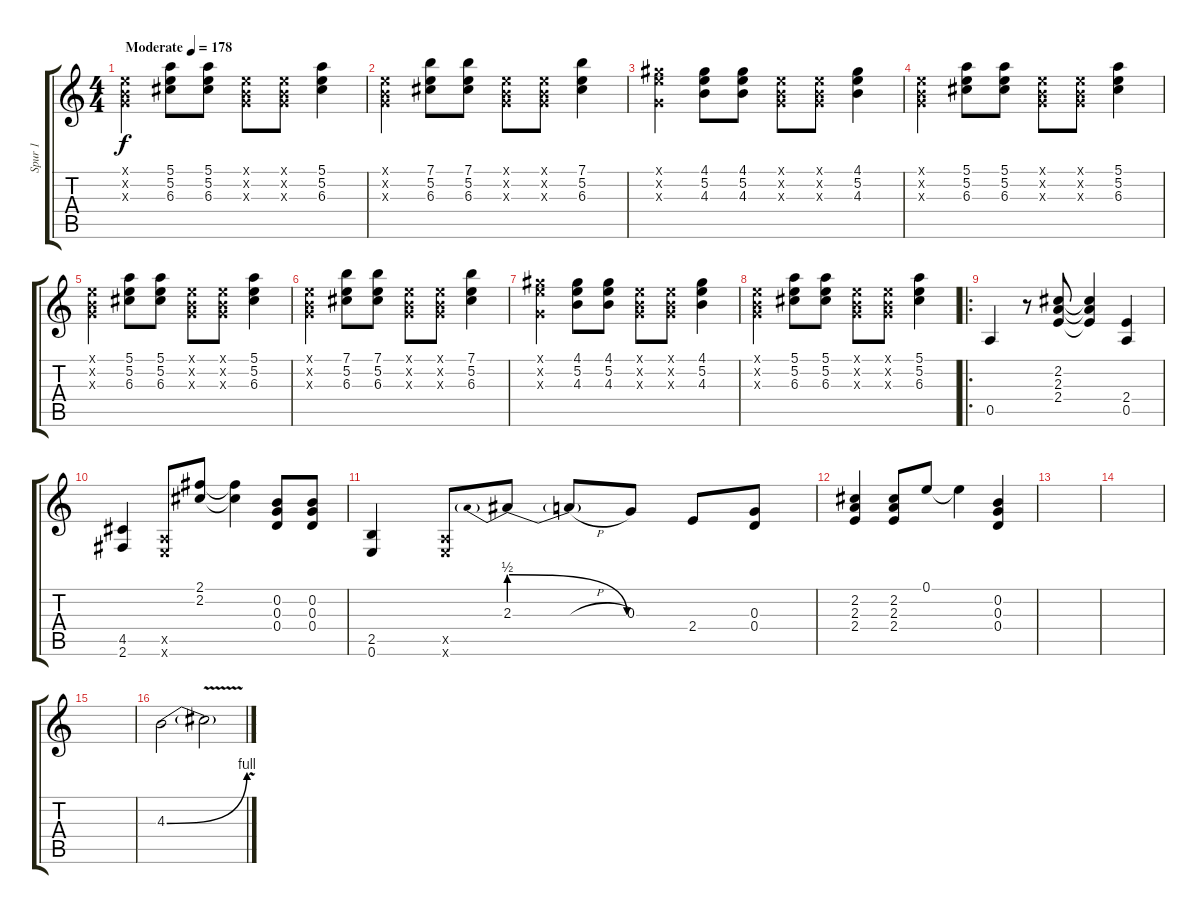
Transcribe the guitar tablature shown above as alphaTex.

\track ("Spur 1" "Spur 1") {instrument distortionguitar}
\staff {score tabs}
\tuning (E4 B3 G3 D3 A2 E2) {hide}
\ts (4 4)
\tempo (178 "Moderate")
\clef g2
\ks c
(0.1{x} 0.2{x} 0.3{x}).4{dy f instrument distortionguitar} (5.1 5.2 6.3).8 (5.1 5.2 6.3).8 (0.1{x} 0.2{x} 0.3{x}).8 (0.1{x} 0.2{x} 0.3{x}).8 (5.1 5.2 6.3).4 |
(0.1{x} 0.2{x} 0.3{x}).4 (7.1 5.2 6.3).8 (7.1 5.2 6.3).8 (0.1{x} 0.2{x} 0.3{x}).8 (0.1{x} 0.2{x} 0.3{x}).8 (7.1 5.2 6.3).4 |
(4.1{x} 5.2{x} 0.3{x}).4 (4.1 5.2 4.3).8 (4.1 5.2 4.3).8 (0.1{x} 0.2{x} 0.3{x}).8 (0.1{x} 0.2{x} 0.3{x}).8 (4.1 5.2 4.3).4 |
(0.1{x} 0.2{x} 0.3{x}).4 (5.1 5.2 6.3).8 (5.1 5.2 6.3).8 (0.1{x} 0.2{x} 0.3{x}).8 (0.1{x} 0.2{x} 0.3{x}).8 (5.1 5.2 6.3).4 |
(0.1{x} 0.2{x} 0.3{x}).4 (5.1 5.2 6.3).8 (5.1 5.2 6.3).8 (0.1{x} 0.2{x} 0.3{x}).8 (0.1{x} 0.2{x} 0.3{x}).8 (5.1 5.2 6.3).4 |
(0.1{x} 0.2{x} 0.3{x}).4 (7.1 5.2 6.3).8 (7.1 5.2 6.3).8 (0.1{x} 0.2{x} 0.3{x}).8 (0.1{x} 0.2{x} 0.3{x}).8 (7.1 5.2 6.3).4 |
(4.1{x} 5.2{x} 0.3{x}).4 (4.1 5.2 4.3).8 (4.1 5.2 4.3).8 (0.1{x} 0.2{x} 0.3{x}).8 (0.1{x} 0.2{x} 0.3{x}).8 (4.1 5.2 4.3).4 |
(0.1{x} 0.2{x} 0.3{x}).4 (5.1 5.2 6.3).8 (5.1 5.2 6.3).8 (0.1{x} 0.2{x} 0.3{x}).8 (0.1{x} 0.2{x} 0.3{x}).8 (5.1 5.2 6.3).4 |
\ro
0.5.4 r.8 (2.2 2.3 2.4).8 (2.2{t} 2.3{t} 2.4{t}).4 (2.4 0.5).4 |
(4.5 2.6).4 (0.5{x} 0.6{x}).8 (2.1 2.2).8 (2.1{t} 2.2{t}).4 (0.2 0.3 0.4).8 (0.2 0.3 0.4).8 |
(2.5 0.6).4 (0.5{x} 0.6{x}).8 2.3{be (prebendrelease 0 2 60 0)}.8 2.3{h t}.8 0.3.8 2.4.8 (0.3 0.4).8 |
(2.2 2.3 2.4).4 (2.2 2.3 2.4).8 0.1.8 0.1{t}.4 (0.2 0.3 0.4).4 |
|
|
|
4.3{be (bend 0 0 60 4)}.2 4.3{v t}.2
